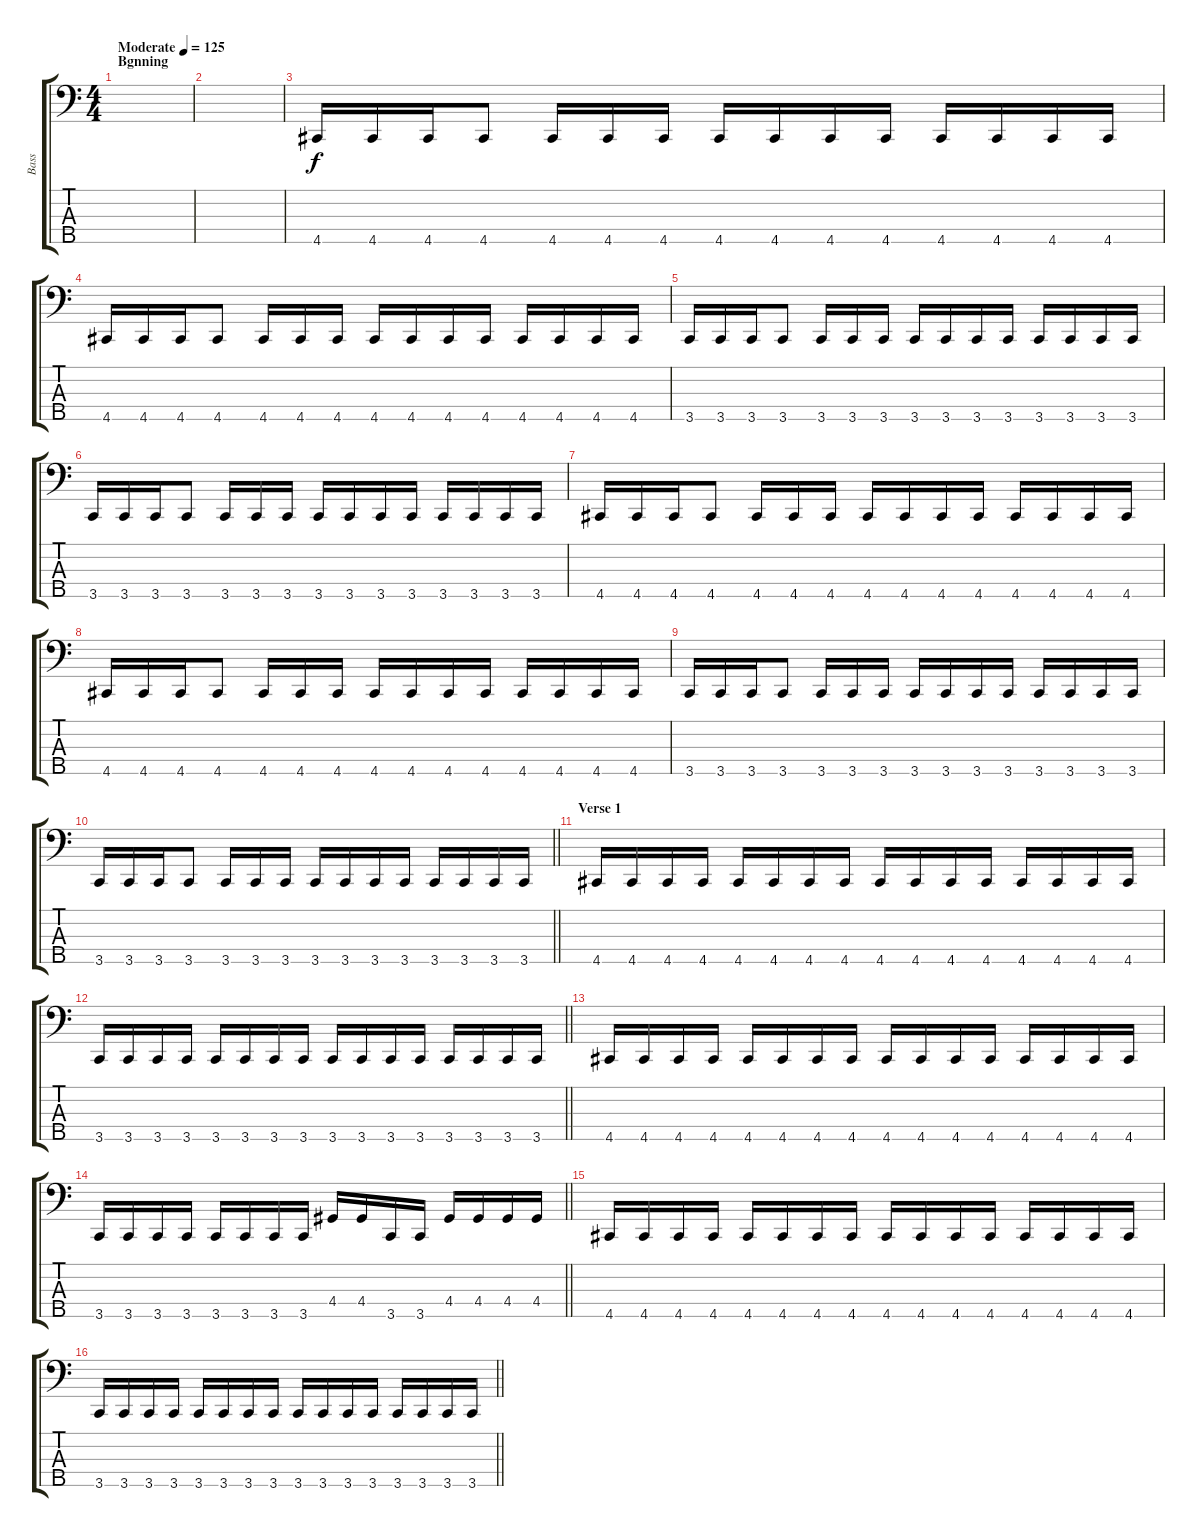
\track ("Bass" "Bass") {instrument electricbasspick}
\staff {score tabs}
\tuning (G2 D2 A1 E1 A0) {hide}
\ts (4 4)
\section ("" "Bgnning")
\tempo (125 "Moderate")
\clef f4
\ks c
|
|
4.5.16 4.5.16 4.5.16 4.5.8 4.5.16 4.5.16 4.5.16 4.5.16 4.5.16 4.5.16 4.5.16 4.5.16 4.5.16 4.5.16 4.5.16 |
4.5.16 4.5.16 4.5.16 4.5.8 4.5.16 4.5.16 4.5.16 4.5.16 4.5.16 4.5.16 4.5.16 4.5.16 4.5.16 4.5.16 4.5.16 |
3.5.16 3.5.16 3.5.16 3.5.8 3.5.16 3.5.16 3.5.16 3.5.16 3.5.16 3.5.16 3.5.16 3.5.16 3.5.16 3.5.16 3.5.16 |
3.5.16 3.5.16 3.5.16 3.5.8 3.5.16 3.5.16 3.5.16 3.5.16 3.5.16 3.5.16 3.5.16 3.5.16 3.5.16 3.5.16 3.5.16 |
4.5.16 4.5.16 4.5.16 4.5.8 4.5.16 4.5.16 4.5.16 4.5.16 4.5.16 4.5.16 4.5.16 4.5.16 4.5.16 4.5.16 4.5.16 |
4.5.16 4.5.16 4.5.16 4.5.8 4.5.16 4.5.16 4.5.16 4.5.16 4.5.16 4.5.16 4.5.16 4.5.16 4.5.16 4.5.16 4.5.16 |
3.5.16 3.5.16 3.5.16 3.5.8 3.5.16 3.5.16 3.5.16 3.5.16 3.5.16 3.5.16 3.5.16 3.5.16 3.5.16 3.5.16 3.5.16 |
\barLineRight lightlight
3.5.16 3.5.16 3.5.16 3.5.8 3.5.16 3.5.16 3.5.16 3.5.16 3.5.16 3.5.16 3.5.16 3.5.16 3.5.16 3.5.16 3.5.16 |
\section ("" "Verse 1")
4.5.16 4.5.16 4.5.16 4.5.16 4.5.16 4.5.16 4.5.16 4.5.16 4.5.16 4.5.16 4.5.16 4.5.16 4.5.16 4.5.16 4.5.16 4.5.16 |
\barLineRight lightlight
3.5.16 3.5.16 3.5.16 3.5.16 3.5.16 3.5.16 3.5.16 3.5.16 3.5.16 3.5.16 3.5.16 3.5.16 3.5.16 3.5.16 3.5.16 3.5.16 |
4.5.16 4.5.16 4.5.16 4.5.16 4.5.16 4.5.16 4.5.16 4.5.16 4.5.16 4.5.16 4.5.16 4.5.16 4.5.16 4.5.16 4.5.16 4.5.16 |
\barLineRight lightlight
3.5.16 3.5.16 3.5.16 3.5.16 3.5.16 3.5.16 3.5.16 3.5.16 4.4.16 4.4.16 3.5.16 3.5.16 4.4.16 4.4.16 4.4.16 4.4.16 |
4.5.16 4.5.16 4.5.16 4.5.16 4.5.16 4.5.16 4.5.16 4.5.16 4.5.16 4.5.16 4.5.16 4.5.16 4.5.16 4.5.16 4.5.16 4.5.16 |
\barLineRight lightlight
3.5.16 3.5.16 3.5.16 3.5.16 3.5.16 3.5.16 3.5.16 3.5.16 3.5.16 3.5.16 3.5.16 3.5.16 3.5.16 3.5.16 3.5.16 3.5.16
